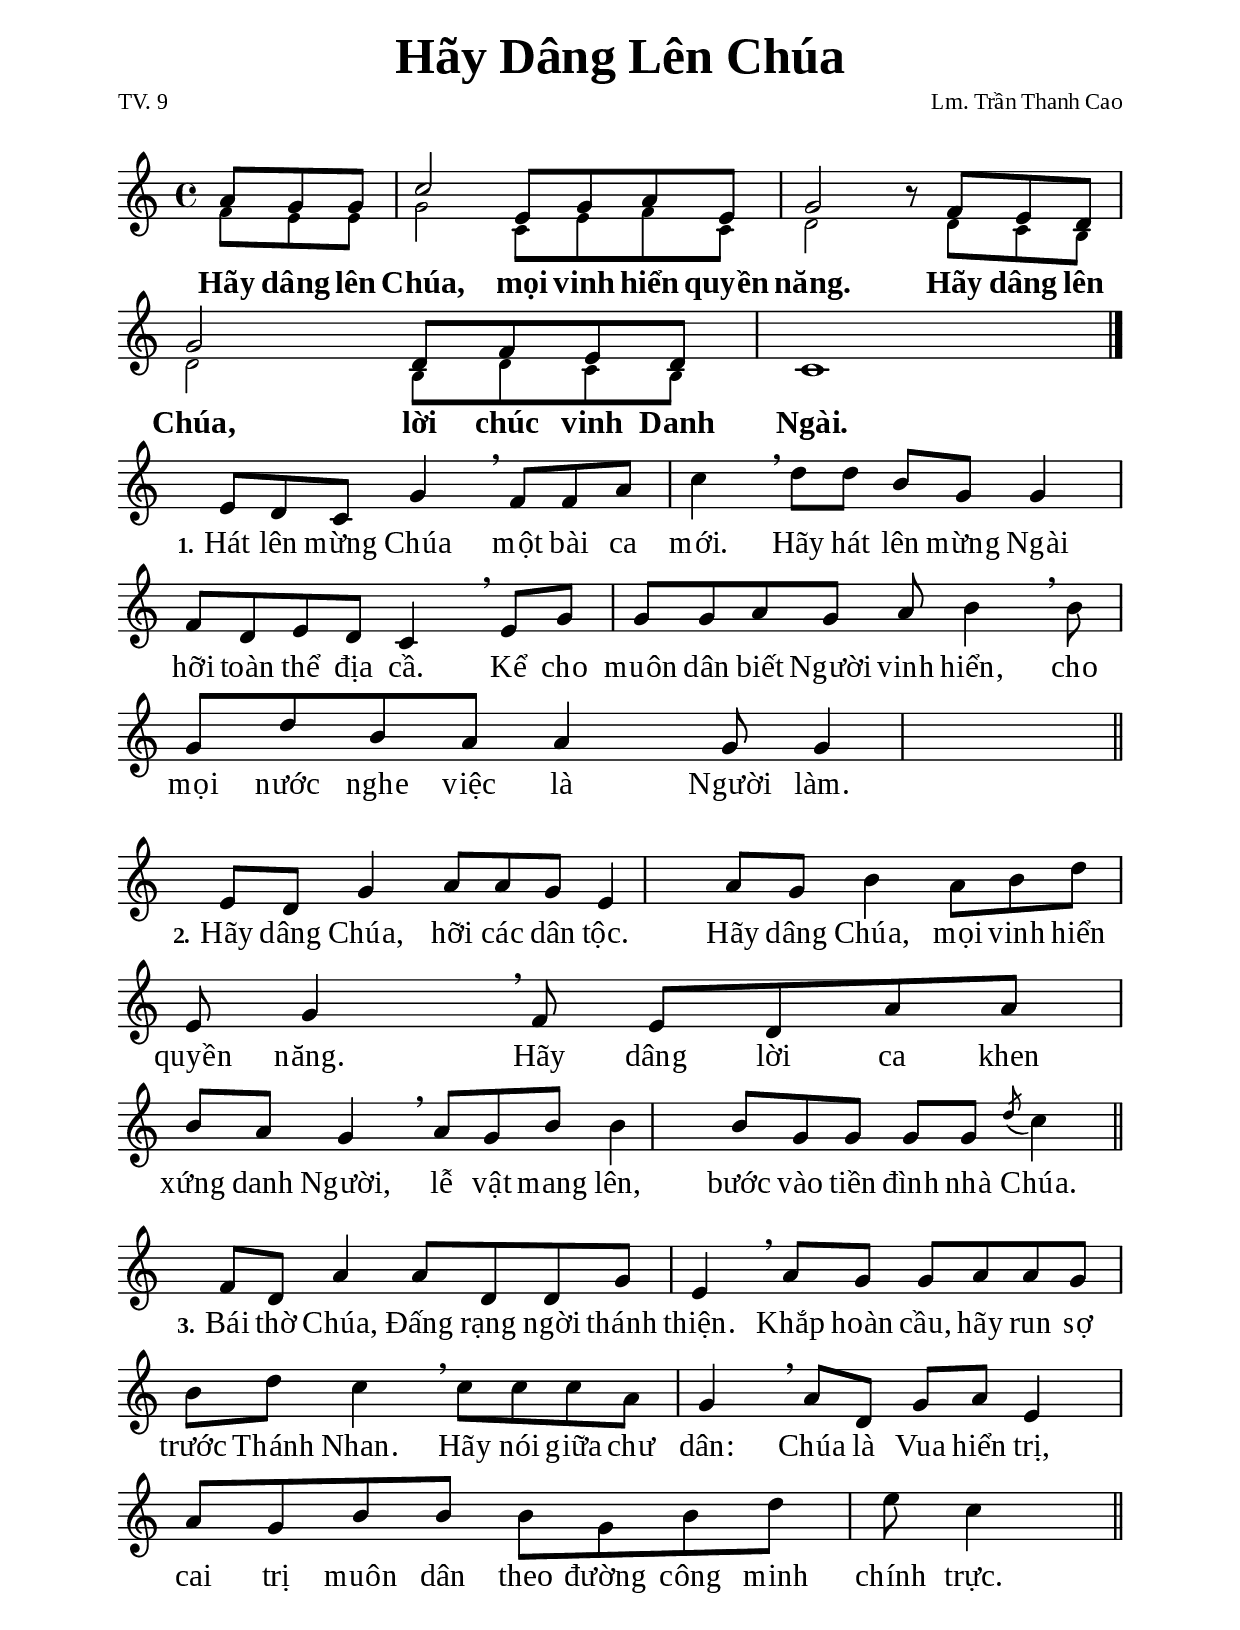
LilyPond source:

% Cài đặt chung
\version "2.20.0"
\include "english.ly"

\header {
  title = \markup { \fontsize #3 "Hãy Dâng Lên Chúa" }
  poet = "TV. 9"
  composer = "Lm. Trần Thanh Cao"
  arranger = " "
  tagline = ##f
}

\paper {
  #(set-paper-size "a4")
  top-margin = 15\mm
  bottom-margin = 15\mm
  left-margin = 20\mm
  right-margin = 20\mm
  indent = #0
  #(define fonts
    (make-pango-font-tree
      "Liberation Serif"
      "Liberation Serif"
      "Liberation Serif"
      (/ 20 20)))
  page-count = #1
}

% Nhạc điệp khúc
nhacDiepKhucSop = \relative c'' {
  \partial 4. a8 g g |
  c2 e,8 g a e |
  g2 r8 f e d |
  g2 d8 f e d |
  c1 \bar "|."
}

nhacDiepKhucBas = \relative c' {
  \partial 4. f8 e e |
  g2 c,8 e f c |
  d2 r8 d c b |
  d2 b8 d c b
}

% Nhạc phiên khúc
nhacPhienKhucMot = \relative c' {
  e8 d c g'4 \breathe
  f8 f a c4 \breathe
  d8 d b g g4
  f8 d e d c4 \breathe
  e8 g g g a g a b4 \breathe
  b8 g d' b a a4 g8 g4 \bar "||"
}

nhacPhienKhucHai = \relative c' {
  e8 d g4 a8 a g e4
  a8 g b4 a8 b d e, g4 \breathe
  f8 e d a' a b a g4 \breathe
  a8 g b b4 b8 g g g g \acciaccatura d'8 c4 \bar "||"
}

nhacPhienKhucBa = \relative c' {
  f8 d a'4 a8 d, d g e4 \breathe
  a8 g g a a g b d c4 \breathe
  c8 c c a g4 \breathe
  a8 d, g a e4
  a8 g b b b g b d e c4 \bar "||"
}

% Lời điệp khúc
loiDiepKhuc = \lyricmode {
  Hãy dâng lên Chúa, mọi vinh hiển quyền năng.
  Hãy dâng lên Chúa, lời chúc vinh Danh Ngài.
}

% Lời phiên khúc
loiPhienKhucMot = \lyricmode {
  \set stanza = #"1."
  Hát lên mừng Chúa một bài ca mới.
  Hãy hát lên mừng Ngài hỡi toàn thể địa cầ.
  Kể cho muôn dân biết Người vinh hiển,
  cho mọi nước nghe việc là Người làm.
}

loiPhienKhucHai = \lyricmode {
  \set stanza = #"2."
  Hãy dâng Chúa, hỡi các dân tộc.
  Hãy dâng Chúa, mọi vinh hiển quyền năng.
  Hãy dâng lời ca khen xứng danh Người,
  lễ vật mang lên, bước vào tiền đình nhà Chúa.
}

loiPhienKhucBa = \lyricmode {
  \set stanza = #"3."
  Bái thờ Chúa, Đấng rạng ngời thánh thiện.
  Khắp hoàn cầu, hãy run sợ trước Thánh Nhan.
  Hãy nói giữa chư dân:
  Chúa là Vua hiển trị,
  cai trị muôn dân theo đường công minh chính trực.
}

% Dàn trang
\score {
  \new ChoirStaff <<
    \new Staff = diepKhuc \with {
        \consists "Merge_rests_engraver"
        \magnifyStaff #(magstep +1)
      }
      <<
      \new Voice = beSop {
        \voiceOne \key c \major \time 4/4 \nhacDiepKhucSop
      }
      \new Voice = beBas {
        \override NoteHead.font-size = #-2
        \voiceTwo \key c \major \time 4/4 \nhacDiepKhucBas
      }
    >>
    \new Lyrics \lyricsto beSop \loiDiepKhuc
  >>
  \layout {
    \override Lyrics.LyricText.font-series = #'bold
    \override Lyrics.LyricText.font-size = #+3
    \override Lyrics.LyricSpace.minimum-distance = #0.5
    \override Score.BarNumber.break-visibility = ##(#f #f #f)
  }
}

\score {
  \new ChoirStaff <<
    \new Staff = phienKhuc \with {
        \magnifyStaff #(magstep +1)
      }
      <<
      \new Voice = beSop {
        \key c \major \time 4/4 \nhacPhienKhucMot
      }
    >>
    \new Lyrics \lyricsto beSop \loiPhienKhucMot
  >>
  \layout {
    \override Staff.TimeSignature.transparent = ##t
    \override Lyrics.LyricText.font-size = #+3
    \override Lyrics.LyricSpace.minimum-distance = #0.5
    \override Score.BarNumber.break-visibility = ##(#f #f #f)
    \set Score.barAlways = ##t
    \set Score.defaultBarType = ""
  } 
}

\score {
  \new ChoirStaff <<
    \new Staff = phienKhuc \with {
        \magnifyStaff #(magstep +1)
      }
      <<
      \new Voice = beSop {
        \key c \major \time 4/4 \nhacPhienKhucHai
      }
    >>
    \new Lyrics \lyricsto beSop \loiPhienKhucHai
  >>
  \layout {
    \override Staff.TimeSignature.transparent = ##t
    \override Lyrics.LyricText.font-size = #+3
    \override Lyrics.LyricSpace.minimum-distance = #0.5
    \override Score.BarNumber.break-visibility = ##(#f #f #f)
    \set Score.barAlways = ##t
    \set Score.defaultBarType = ""
  } 
}

\score {
  \new ChoirStaff <<
    \new Staff = phienKhuc \with {
        \magnifyStaff #(magstep +1)
      }
      <<
      \new Voice = beSop {
        \key c \major \time 4/4 \nhacPhienKhucBa
      }
    >>
    \new Lyrics \lyricsto beSop \loiPhienKhucBa
  >>
  \layout {
    \override Staff.TimeSignature.transparent = ##t
    \override Lyrics.LyricText.font-size = #+3
    \override Lyrics.LyricSpace.minimum-distance = #0.5
    \override Score.BarNumber.break-visibility = ##(#f #f #f)
    \set Score.barAlways = ##t
    \set Score.defaultBarType = ""
  } 
}
